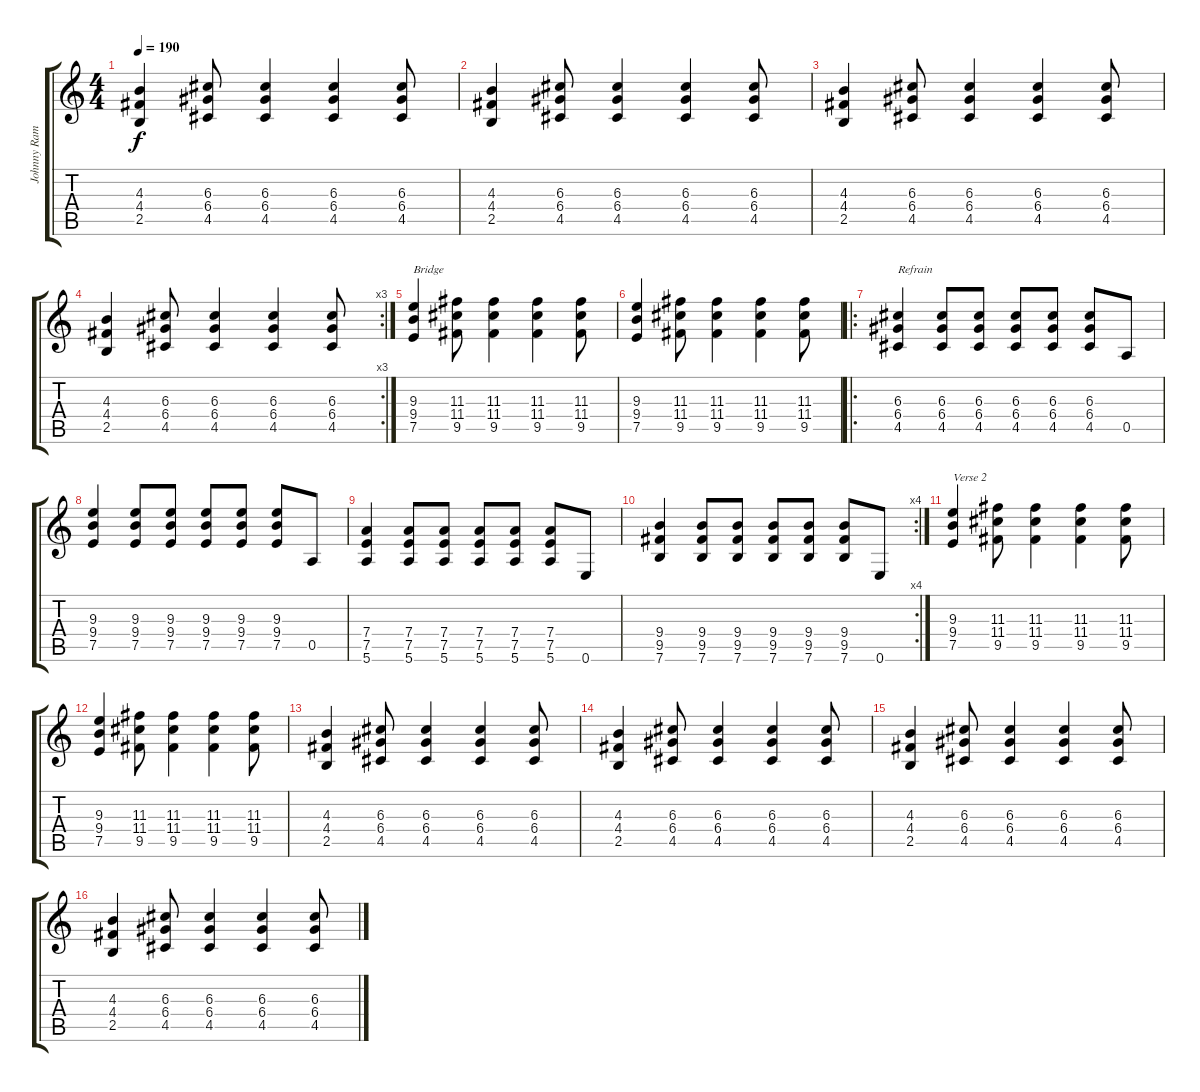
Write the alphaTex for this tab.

\track ("Johnny Ramone" "Johnny Ram") {instrument overdrivenguitar}
\staff {score tabs}
\tuning (E4 B3 G3 D3 A2 E2) {hide}
\ts (4 4)
\tempo 190
\clef g2
\ks c
(4.3 4.4 2.5).4{dy f} (6.3 6.4 4.5).8 (6.3 6.4 4.5).4 (6.3 6.4 4.5).4 (6.3 6.4 4.5).8 |
(4.3 4.4 2.5).4 (6.3 6.4 4.5).8 (6.3 6.4 4.5).4 (6.3 6.4 4.5).4 (6.3 6.4 4.5).8 |
(4.3 4.4 2.5).4 (6.3 6.4 4.5).8 (6.3 6.4 4.5).4 (6.3 6.4 4.5).4 (6.3 6.4 4.5).8 |
\rc 3
(4.3 4.4 2.5).4 (6.3 6.4 4.5).8 (6.3 6.4 4.5).4 (6.3 6.4 4.5).4 (6.3 6.4 4.5).8 |
(9.3 9.4 7.5).4{txt "Bridge"} (11.3 11.4 9.5).8 (11.3 11.4 9.5).4 (11.3 11.4 9.5).4 (11.3 11.4 9.5).8 |
(9.3 9.4 7.5).4 (11.3 11.4 9.5).8 (11.3 11.4 9.5).4 (11.3 11.4 9.5).4 (11.3 11.4 9.5).8 |
\ro
(6.3 6.4 4.5).4{txt "Refrain"} (6.3 6.4 4.5).8 (6.3 6.4 4.5).8 (6.3 6.4 4.5).8 (6.3 6.4 4.5).8 (6.3 6.4 4.5).8 0.5.8 |
(9.3 9.4 7.5).4 (9.3 9.4 7.5).8 (9.3 9.4 7.5).8 (9.3 9.4 7.5).8 (9.3 9.4 7.5).8 (9.3 9.4 7.5).8 0.5.8 |
(7.4 7.5 5.6).4 (7.4 7.5 5.6).8 (7.4 7.5 5.6).8 (7.4 7.5 5.6).8 (7.4 7.5 5.6).8 (7.4 7.5 5.6).8 0.6.8 |
\rc 4
(9.4 9.5 7.6).4 (9.4 9.5 7.6).8 (9.4 9.5 7.6).8 (9.4 9.5 7.6).8 (9.4 9.5 7.6).8 (9.4 9.5 7.6).8 0.6.8 |
(9.3 9.4 7.5).4{txt "Verse 2"} (11.3 11.4 9.5).8 (11.3 11.4 9.5).4 (11.3 11.4 9.5).4 (11.3 11.4 9.5).8 |
(9.3 9.4 7.5).4 (11.3 11.4 9.5).8 (11.3 11.4 9.5).4 (11.3 11.4 9.5).4 (11.3 11.4 9.5).8 |
(4.3 4.4 2.5).4 (6.3 6.4 4.5).8 (6.3 6.4 4.5).4 (6.3 6.4 4.5).4 (6.3 6.4 4.5).8 |
(4.3 4.4 2.5).4 (6.3 6.4 4.5).8 (6.3 6.4 4.5).4 (6.3 6.4 4.5).4 (6.3 6.4 4.5).8 |
(4.3 4.4 2.5).4 (6.3 6.4 4.5).8 (6.3 6.4 4.5).4 (6.3 6.4 4.5).4 (6.3 6.4 4.5).8 |
(4.3 4.4 2.5).4 (6.3 6.4 4.5).8 (6.3 6.4 4.5).4 (6.3 6.4 4.5).4 (6.3 6.4 4.5).8
